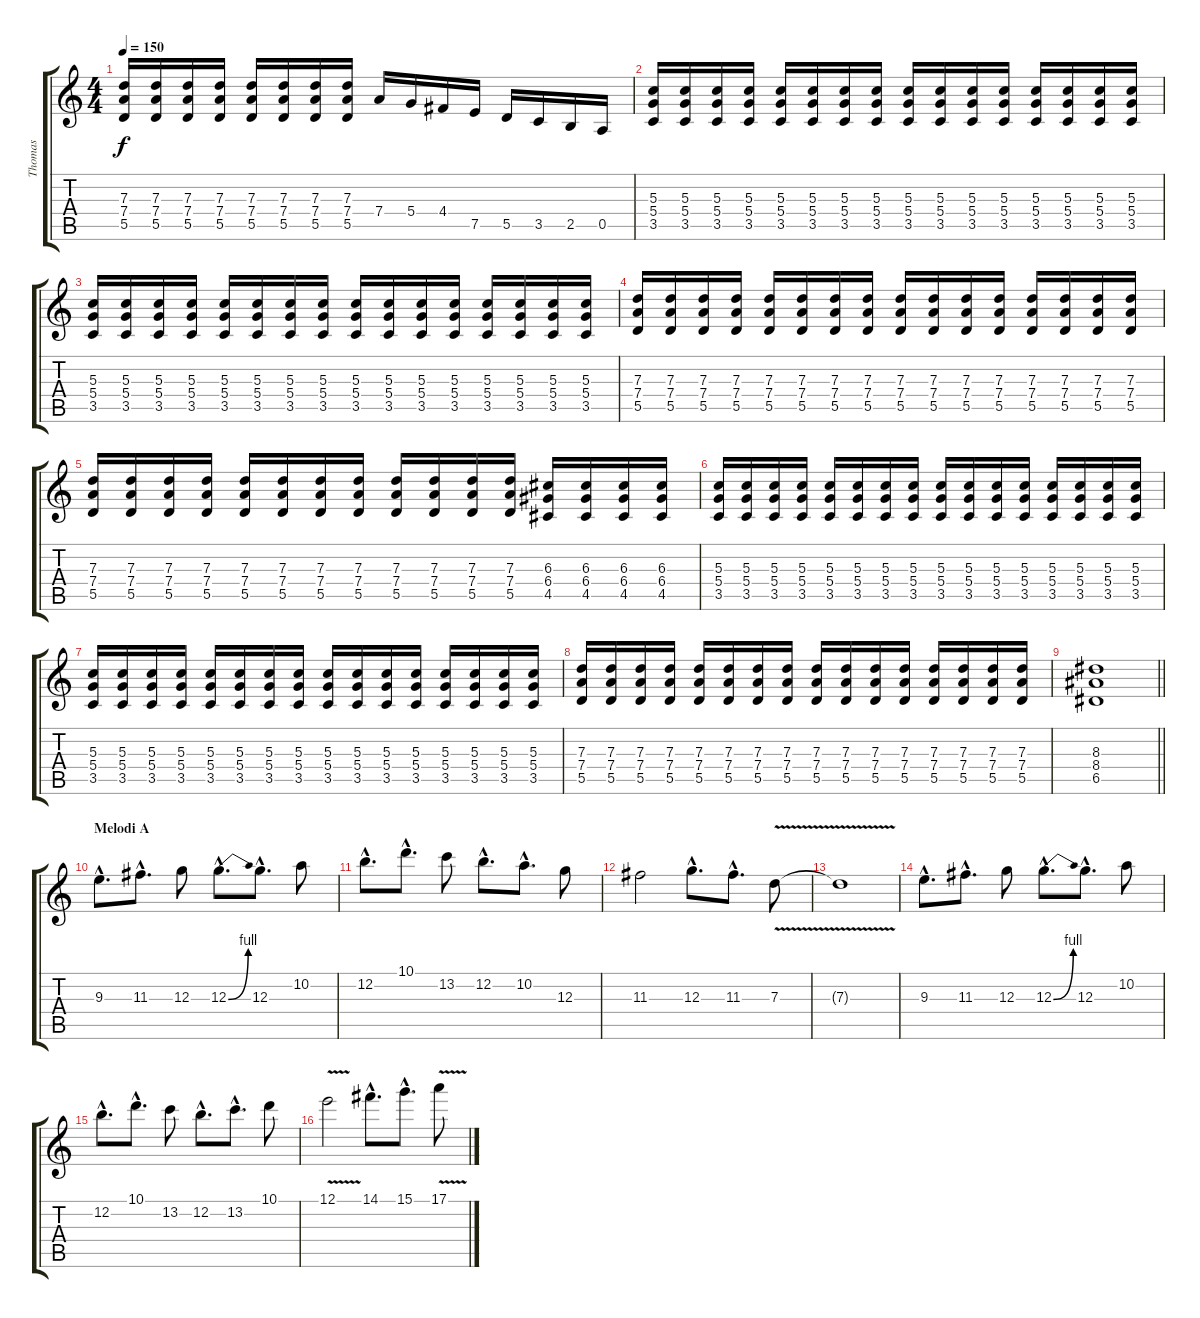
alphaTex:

\track ("Thomas" "Thomas") {instrument distortionguitar}
\staff {score tabs}
\tuning (E4 B3 G3 D3 A2 E2) {hide}
\ts (4 4)
\tempo 150
\clef g2
\ks c
(7.3 7.4 5.5).16{dy f} (7.3 7.4 5.5).16 (7.3 7.4 5.5).16 (7.3 7.4 5.5).16 (7.3 7.4 5.5).16 (7.3 7.4 5.5).16 (7.3 7.4 5.5).16 (7.3 7.4 5.5).16 7.4.16 5.4.16 4.4.16 7.5.16 5.5.16 3.5.16 2.5.16 0.5.16 |
(5.3 5.4 3.5).16 (5.3 5.4 3.5).16 (5.3 5.4 3.5).16 (5.3 5.4 3.5).16 (5.3 5.4 3.5).16 (5.3 5.4 3.5).16 (5.3 5.4 3.5).16 (5.3 5.4 3.5).16 (5.3 5.4 3.5).16 (5.3 5.4 3.5).16 (5.3 5.4 3.5).16 (5.3 5.4 3.5).16 (5.3 5.4 3.5).16 (5.3 5.4 3.5).16 (5.3 5.4 3.5).16 (5.3 5.4 3.5).16 |
(5.3 5.4 3.5).16 (5.3 5.4 3.5).16 (5.3 5.4 3.5).16 (5.3 5.4 3.5).16 (5.3 5.4 3.5).16 (5.3 5.4 3.5).16 (5.3 5.4 3.5).16 (5.3 5.4 3.5).16 (5.3 5.4 3.5).16 (5.3 5.4 3.5).16 (5.3 5.4 3.5).16 (5.3 5.4 3.5).16 (5.3 5.4 3.5).16 (5.3 5.4 3.5).16 (5.3 5.4 3.5).16 (5.3 5.4 3.5).16 |
(7.3 7.4 5.5).16 (7.3 7.4 5.5).16 (7.3 7.4 5.5).16 (7.3 7.4 5.5).16 (7.3 7.4 5.5).16 (7.3 7.4 5.5).16 (7.3 7.4 5.5).16 (7.3 7.4 5.5).16 (7.3 7.4 5.5).16 (7.3 7.4 5.5).16 (7.3 7.4 5.5).16 (7.3 7.4 5.5).16 (7.3 7.4 5.5).16 (7.3 7.4 5.5).16 (7.3 7.4 5.5).16 (7.3 7.4 5.5).16 |
(7.3 7.4 5.5).16 (7.3 7.4 5.5).16 (7.3 7.4 5.5).16 (7.3 7.4 5.5).16 (7.3 7.4 5.5).16 (7.3 7.4 5.5).16 (7.3 7.4 5.5).16 (7.3 7.4 5.5).16 (7.3 7.4 5.5).16 (7.3 7.4 5.5).16 (7.3 7.4 5.5).16 (7.3 7.4 5.5).16 (6.3 6.4 4.5).16 (6.3 6.4 4.5).16 (6.3 6.4 4.5).16 (6.3 6.4 4.5).16 |
(5.3 5.4 3.5).16 (5.3 5.4 3.5).16 (5.3 5.4 3.5).16 (5.3 5.4 3.5).16 (5.3 5.4 3.5).16 (5.3 5.4 3.5).16 (5.3 5.4 3.5).16 (5.3 5.4 3.5).16 (5.3 5.4 3.5).16 (5.3 5.4 3.5).16 (5.3 5.4 3.5).16 (5.3 5.4 3.5).16 (5.3 5.4 3.5).16 (5.3 5.4 3.5).16 (5.3 5.4 3.5).16 (5.3 5.4 3.5).16 |
(5.3 5.4 3.5).16 (5.3 5.4 3.5).16 (5.3 5.4 3.5).16 (5.3 5.4 3.5).16 (5.3 5.4 3.5).16 (5.3 5.4 3.5).16 (5.3 5.4 3.5).16 (5.3 5.4 3.5).16 (5.3 5.4 3.5).16 (5.3 5.4 3.5).16 (5.3 5.4 3.5).16 (5.3 5.4 3.5).16 (5.3 5.4 3.5).16 (5.3 5.4 3.5).16 (5.3 5.4 3.5).16 (5.3 5.4 3.5).16 |
(7.3 7.4 5.5).16 (7.3 7.4 5.5).16 (7.3 7.4 5.5).16 (7.3 7.4 5.5).16 (7.3 7.4 5.5).16 (7.3 7.4 5.5).16 (7.3 7.4 5.5).16 (7.3 7.4 5.5).16 (7.3 7.4 5.5).16 (7.3 7.4 5.5).16 (7.3 7.4 5.5).16 (7.3 7.4 5.5).16 (7.3 7.4 5.5).16 (7.3 7.4 5.5).16 (7.3 7.4 5.5).16 (7.3 7.4 5.5).16 |
\barLineRight lightlight
(8.3 8.4 6.5).1 |
\section ("" "Melodi A")
9.3{hac}.8{d} 11.3{hac}.8{d} 12.3.8 12.3{be (bend 0 0 60 4) hac}.8{d} 12.3{hac}.8{d} 10.2.8 |
12.2{hac}.8{d} 10.1{hac}.8{d} 13.2.8 12.2{hac}.8{d} 10.2{hac}.8{d} 12.3.8 |
11.3.2 12.3{hac}.8{d} 11.3{hac}.8{d} 7.3{v}.8 |
7.3{t}.1 |
9.3{hac}.8{d} 11.3{hac}.8{d} 12.3.8 12.3{be (bend 0 0 60 4) hac}.8{d} 12.3{hac}.8{d} 10.2.8 |
12.2{hac}.8{d} 10.1{hac}.8{d} 13.2.8 12.2{hac}.8{d} 13.2{hac}.8{d} 10.1.8 |
12.1{v}.2 14.1{hac}.8{d} 15.1{hac}.8{d} 17.1{v}.8
